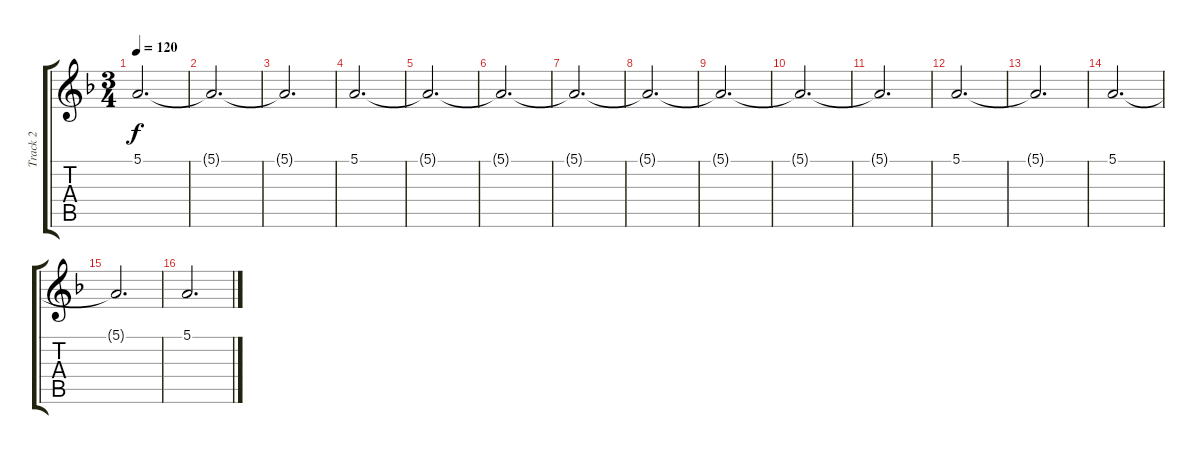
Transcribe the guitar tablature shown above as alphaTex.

\track ("Track 2" "Track 2") {instrument cello}
\staff {score tabs}
\tuning (E4 B3 G3 D3 A2 E2) {hide}
\ts (3 4)
\tempo 120
\clef g2
\ks dminor
5.1{t}.2{d dy f} |
5.1{t}.2{d} |
5.1{t}.2{d} |
5.1.2{d} |
5.1{t}.2{d} |
5.1{t}.2{d} |
5.1{t}.2{d} |
5.1{t}.2{d} |
5.1{t}.2{d} |
5.1{t}.2{d} |
5.1{t}.2{d} |
5.1.2{d} |
5.1{t}.2{d} |
5.1.2{d} |
5.1{t}.2{d} |
5.1.2{d}
